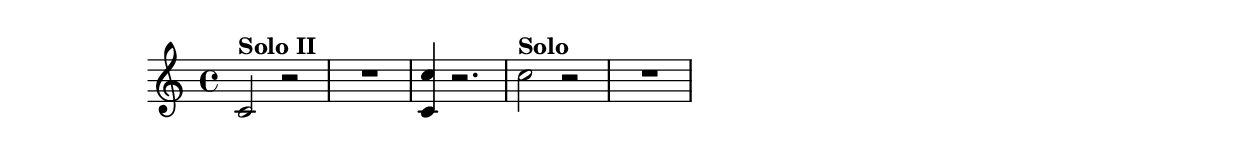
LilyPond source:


\header { texidoc = " Multimeasure rests are printed after solos, both
    for solo1 and for solo2."  }
\version "2.19.21"

\layout { ragged-right = ##t }
\new Staff 
\partcombine
\relative c''{ R1*2 | c4 r2.  | c2 r  | R1 }
\relative {  c'2 r | R1 | c4 r2. | R1*2  }
